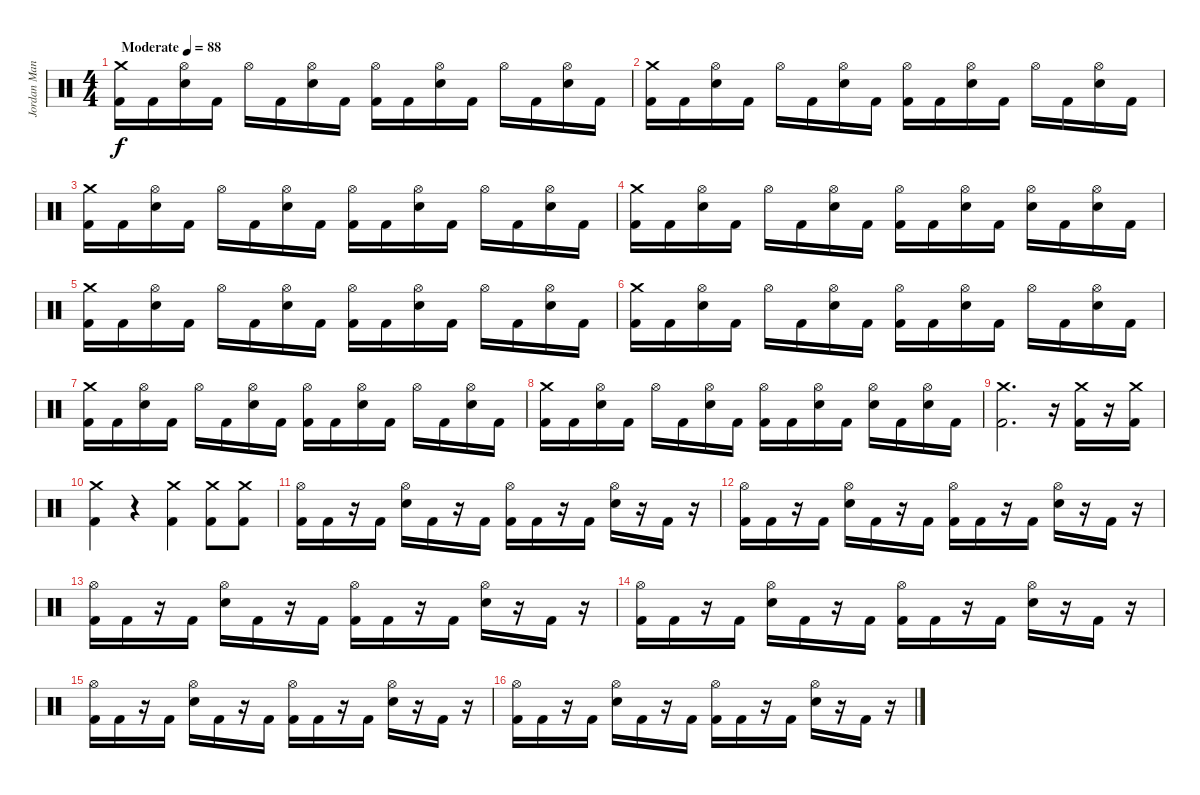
\track ("Jordan Mancino" "Jordan Man") {instrument percussion}
\staff {score}
\articulation defaults
\ts (4 4)
\tempo (88 "Moderate")
\clef neutral
\ks c
("Crash medium (hit)" "Kick (hit) 2").16{dy f} "Kick (hit) 2".16 ("Hi-Hat (open)" "Electric Snare (hit)").16 "Kick (hit) 2".16 "Hi-Hat (open)".16 "Kick (hit) 2".16 ("Hi-Hat (open)" "Electric Snare (hit)").16 "Kick (hit) 2".16 ("Hi-Hat (open)" "Kick (hit) 2").16 "Kick (hit) 2".16 ("Hi-Hat (open)" "Electric Snare (hit)").16 "Kick (hit) 2".16 "Hi-Hat (open)".16 "Kick (hit) 2".16 ("Hi-Hat (open)" "Electric Snare (hit)").16 "Kick (hit) 2".16 |
("Crash medium (hit)" "Kick (hit) 2").16 "Kick (hit) 2".16 ("Hi-Hat (open)" "Electric Snare (hit)").16 "Kick (hit) 2".16 "Hi-Hat (open)".16 "Kick (hit) 2".16 ("Hi-Hat (open)" "Electric Snare (hit)").16 "Kick (hit) 2".16 ("Hi-Hat (open)" "Kick (hit) 2").16 "Kick (hit) 2".16 ("Hi-Hat (open)" "Electric Snare (hit)").16 "Kick (hit) 2".16 "Hi-Hat (open)".16 "Kick (hit) 2".16 ("Hi-Hat (open)" "Electric Snare (hit)").16 "Kick (hit) 2".16 |
("Crash medium (hit)" "Kick (hit) 2").16 "Kick (hit) 2".16 ("Hi-Hat (open)" "Electric Snare (hit)").16 "Kick (hit) 2".16 "Hi-Hat (open)".16 "Kick (hit) 2".16 ("Hi-Hat (open)" "Electric Snare (hit)").16 "Kick (hit) 2".16 ("Hi-Hat (open)" "Kick (hit) 2").16 "Kick (hit) 2".16 ("Hi-Hat (open)" "Electric Snare (hit)").16 "Kick (hit) 2".16 "Hi-Hat (open)".16 "Kick (hit) 2".16 ("Hi-Hat (open)" "Electric Snare (hit)").16 "Kick (hit) 2".16 |
("Crash medium (hit)" "Kick (hit) 2").16 "Kick (hit) 2".16 ("Hi-Hat (open)" "Electric Snare (hit)").16 "Kick (hit) 2".16 "Hi-Hat (open)".16 "Kick (hit) 2".16 ("Hi-Hat (open)" "Electric Snare (hit)").16 "Kick (hit) 2".16 ("Hi-Hat (open)" "Kick (hit) 2").16 "Kick (hit) 2".16 ("Hi-Hat (open)" "Electric Snare (hit)").16 "Kick (hit) 2".16 ("Hi-Hat (open)" "Electric Snare (hit)").16 "Kick (hit) 2".16 ("Hi-Hat (open)" "Electric Snare (hit)").16 "Kick (hit) 2".16 |
("Crash medium (hit)" "Kick (hit) 2").16 "Kick (hit) 2".16 ("Hi-Hat (open)" "Electric Snare (hit)").16 "Kick (hit) 2".16 "Hi-Hat (open)".16 "Kick (hit) 2".16 ("Hi-Hat (open)" "Electric Snare (hit)").16 "Kick (hit) 2".16 ("Hi-Hat (open)" "Kick (hit) 2").16 "Kick (hit) 2".16 ("Hi-Hat (open)" "Electric Snare (hit)").16 "Kick (hit) 2".16 "Hi-Hat (open)".16 "Kick (hit) 2".16 ("Hi-Hat (open)" "Electric Snare (hit)").16 "Kick (hit) 2".16 |
("Crash medium (hit)" "Kick (hit) 2").16 "Kick (hit) 2".16 ("Hi-Hat (open)" "Electric Snare (hit)").16 "Kick (hit) 2".16 "Hi-Hat (open)".16 "Kick (hit) 2".16 ("Hi-Hat (open)" "Electric Snare (hit)").16 "Kick (hit) 2".16 ("Hi-Hat (open)" "Kick (hit) 2").16 "Kick (hit) 2".16 ("Hi-Hat (open)" "Electric Snare (hit)").16 "Kick (hit) 2".16 "Hi-Hat (open)".16 "Kick (hit) 2".16 ("Hi-Hat (open)" "Electric Snare (hit)").16 "Kick (hit) 2".16 |
("Crash medium (hit)" "Kick (hit) 2").16 "Kick (hit) 2".16 ("Hi-Hat (open)" "Electric Snare (hit)").16 "Kick (hit) 2".16 "Hi-Hat (open)".16 "Kick (hit) 2".16 ("Hi-Hat (open)" "Electric Snare (hit)").16 "Kick (hit) 2".16 ("Hi-Hat (open)" "Kick (hit) 2").16 "Kick (hit) 2".16 ("Hi-Hat (open)" "Electric Snare (hit)").16 "Kick (hit) 2".16 "Hi-Hat (open)".16 "Kick (hit) 2".16 ("Hi-Hat (open)" "Electric Snare (hit)").16 "Kick (hit) 2".16 |
("Crash medium (hit)" "Kick (hit) 2").16 "Kick (hit) 2".16 ("Hi-Hat (open)" "Electric Snare (hit)").16 "Kick (hit) 2".16 "Hi-Hat (open)".16 "Kick (hit) 2".16 ("Hi-Hat (open)" "Electric Snare (hit)").16 "Kick (hit) 2".16 ("Hi-Hat (open)" "Kick (hit) 2").16 "Kick (hit) 2".16 ("Hi-Hat (open)" "Electric Snare (hit)").16 "Kick (hit) 2".16 ("Hi-Hat (open)" "Electric Snare (hit)").16 "Kick (hit) 2".16 ("Hi-Hat (open)" "Electric Snare (hit)").16 "Kick (hit) 2".16 |
("Crash medium (hit)" "Kick (hit) 2").2{d} r.16 ("Crash medium (hit)" "Kick (hit) 2").16 r.16 ("Crash medium (hit)" "Kick (hit) 2").16 |
("Crash medium (hit)" "Kick (hit) 2").4 r.4 ("Crash medium (hit)" "Kick (hit) 2").4 ("Crash medium (hit)" "Kick (hit) 2").8 ("Crash medium (hit)" "Kick (hit) 2").8 |
("Hi-Hat (open)" "Kick (hit) 2").16 "Kick (hit) 2".16 r.16 "Kick (hit) 2".16 ("Hi-Hat (open)" "Electric Snare (hit)").16 "Kick (hit) 2".16 r.16 "Kick (hit) 2".16 ("Hi-Hat (open)" "Kick (hit) 2").16 "Kick (hit) 2".16 r.16 "Kick (hit) 2".16 ("Hi-Hat (open)" "Electric Snare (hit)").16 r.16 "Kick (hit) 2".16 r.16 |
("Hi-Hat (open)" "Kick (hit) 2").16 "Kick (hit) 2".16 r.16 "Kick (hit) 2".16 ("Hi-Hat (open)" "Electric Snare (hit)").16 "Kick (hit) 2".16 r.16 "Kick (hit) 2".16 ("Hi-Hat (open)" "Kick (hit) 2").16 "Kick (hit) 2".16 r.16 "Kick (hit) 2".16 ("Hi-Hat (open)" "Electric Snare (hit)").16 r.16 "Kick (hit) 2".16 r.16 |
("Hi-Hat (open)" "Kick (hit) 2").16 "Kick (hit) 2".16 r.16 "Kick (hit) 2".16 ("Hi-Hat (open)" "Electric Snare (hit)").16 "Kick (hit) 2".16 r.16 "Kick (hit) 2".16 ("Hi-Hat (open)" "Kick (hit) 2").16 "Kick (hit) 2".16 r.16 "Kick (hit) 2".16 ("Hi-Hat (open)" "Electric Snare (hit)").16 r.16 "Kick (hit) 2".16 r.16 |
("Hi-Hat (open)" "Kick (hit) 2").16 "Kick (hit) 2".16 r.16 "Kick (hit) 2".16 ("Hi-Hat (open)" "Electric Snare (hit)").16 "Kick (hit) 2".16 r.16 "Kick (hit) 2".16 ("Hi-Hat (open)" "Kick (hit) 2").16 "Kick (hit) 2".16 r.16 "Kick (hit) 2".16 ("Hi-Hat (open)" "Electric Snare (hit)").16 r.16 "Kick (hit) 2".16 r.16 |
("Hi-Hat (open)" "Kick (hit) 2").16 "Kick (hit) 2".16 r.16 "Kick (hit) 2".16 ("Hi-Hat (open)" "Electric Snare (hit)").16 "Kick (hit) 2".16 r.16 "Kick (hit) 2".16 ("Hi-Hat (open)" "Kick (hit) 2").16 "Kick (hit) 2".16 r.16 "Kick (hit) 2".16 ("Hi-Hat (open)" "Electric Snare (hit)").16 r.16 "Kick (hit) 2".16 r.16 |
("Hi-Hat (open)" "Kick (hit) 2").16 "Kick (hit) 2".16 r.16 "Kick (hit) 2".16 ("Hi-Hat (open)" "Electric Snare (hit)").16 "Kick (hit) 2".16 r.16 "Kick (hit) 2".16 ("Hi-Hat (open)" "Kick (hit) 2").16 "Kick (hit) 2".16 r.16 "Kick (hit) 2".16 ("Hi-Hat (open)" "Electric Snare (hit)").16 r.16 "Kick (hit) 2".16 r.16
